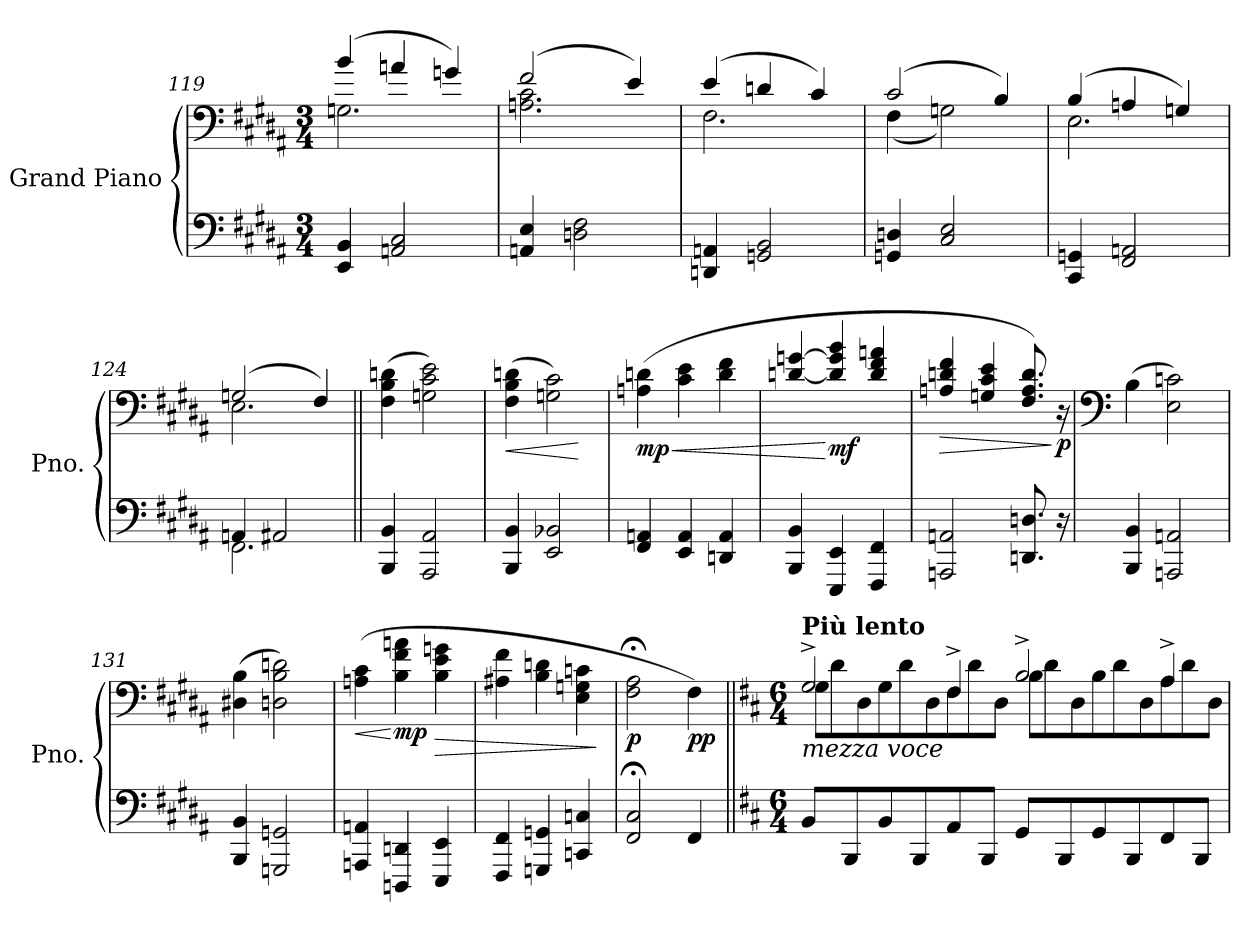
**kern	**kern	**dynam
*part1	*part1	*part1
*staff2	*staff1	*staff1/2
*I"Grand Piano	*	*
*I'Pno.	*	*
*clefF4	*clefF4	*
*k[f#c#g#d#a#]	*k[f#c#g#d#a#]	*
*M3/4	*M3/4	*
=119	=119	=119
*	*^	*
4EE/ 4BB/	(>4b/	2.Gn\	.
2AAn/ 2C#/	4an/	.	.
.	4gn/)	.	.
=120	=120	=120	=120
4AAn/ 4E/	(>2f#/	2.An\ 2.c#\	.
2Dn\ 2F#\	.	.	.
.	4e/)	.	.
!!LO:LB:g=z	!!
=121	=121	=121	=121
4DDn/ 4AAn/	(>4e/	2.F#\	.
2GGn/ 2BB/	4dn/	.	.
.	4c#/)	.	.
=122	=122	=122	=122
4GGn/ 4Dn/	(>2c#/	(<4F#\	.
2C#/ 2E/	.	2Gn\)	.
.	4B/)	.	.
=123	=123	=123	=123
4CC#/ 4GGn/	(>4B/	2.E\	.
2FF#/ 2AAn/	4An/	.	.
.	4Gn/)	.	.
=124	=124	=124	=124
*^	*	*	*
4AAn/	2.FF#\	(>2Gn/	2.E\	.
2AA#X/	.	.	.	.
.	.	4F#/)	.	.
*v	*v	*	*	*
*	*v	*v	*
=125||	=125||	=125||
4BBB/ 4BB/	(>4F#\ 4B\ 4dn\	.
2AAA#/ 2AA#/	2Gn\ 2c#\ 2e\)	.
=126	=126	=126
!	!	!LO:HP:b
4BBB/ 4BB/	(>4F#\ 4B\ 4dn\	<
2EE/ 2BB-X/	2Gn\ 2c#\)	.
.	.	[
!!LO:LB:g=z
=127	=127	=127
!	!	!LO:HP:b
!	!	!LO:DY:n=1:b
4FF#/ 4AAn/	(>4An\ 4dn\	< mp
4EE/ 4AA/	4c#\ 4e\	.
4DDn/ 4AA/	4d\ 4f#\	.
=128	=128	=128
4BBB/ 4BB/	[4dn/ [4gn/	.
!	!	!LO:DY:n=1:b
4EEE/ 4EE/	4d/] 4g/] 4b/	[ mf
4FFF#/ 4FF#/	4d/ 4f#/ 4an/	.
=129	=129	=129
!	!	!LO:HP:b
2AAAn/ 2AAn/	4An/ 4dn/ 4f#/	>
.	4Gn/ 4c#/ 4e/	.
8.DDn/ 8.Dn/	8.F#/ 8.A/ 8.d/)	.
!	!	!LO:DY:n=1:b
16r	16r	] p
=130	=130	=130
*	*clefF4	*
4BBB/ 4BB/	(>4B\	.
2AAAn/ 2AAn/	2E\ 2cn\)	.
=131	=131	=131
4BBB/ 4BB/	(>4D#X\ 4B\	.
2GGGn/ 2GGn/	2Dn\ 2B\ 2dn\)	.
!!LO:LB:g=z
=132	=132	=132
!	!	!LO:HP:b
4AAAn/ 4AAn/	(>4An\ 4c#\	<
!	!	!LO:DY:n=1:b
4DDDn/ 4DDn/	4B\ 4f#\ 4an\	[ mp
!	!	!LO:HP:b
4EEE/ 4EE/	4B\ 4e\ 4gn\	>
=133	=133	=133
4FFF#/ 4FF#/	4A#X\ 4f#\	.
4GGGn/ 4GGn/	4B\ 4dn\	.
4CCn/ 4Cn/	4E\ 4Gn\ 4cn\	.
.	.	]
=134	=134	=134
!	!	!LO:DY:b
2FF#/;< 2C#/;<	2F#\;< 2A#\;<	p
!	!	!LO:DY:b
4FF#/	4F#\)	pp
=135||	=135||	=135||
*k[f#c#]	*k[f#c#]	*
*M6/4	*M6/4	*
*	*^	*
*	*	*Xtuplet	*
!	!LO:TX:a:B:t=Più lento	!	!
!	!LO:TX:b:i:t=mezza voce	!	!
8BB/L	2G^/	12G\L	.
.	.	12d\	.
8BBB/	.	.	.
.	.	12D\	.
8BB/	.	12G\	.
.	.	12d\	.
8BBB/	.	.	.
.	.	12D\	.
8AA/	4F#^/	12F#\	.
.	.	12d\	.
8BBB/J	.	.	.
.	.	12D\J	.
8GG/L	2B^/	12B\L	.
.	.	12d\	.
8BBB/	.	.	.
.	.	12D\	.
8GG/	.	12B\	.
.	.	12d\	.
8BBB/	.	.	.
.	.	12D\	.
8FF#/	4A^/	12A\	.
.	.	12d\	.
8BBB/J	.	.	.
.	.	12D\J	.
*	*v	*v	*
=	=	=
*-	*-	*-
